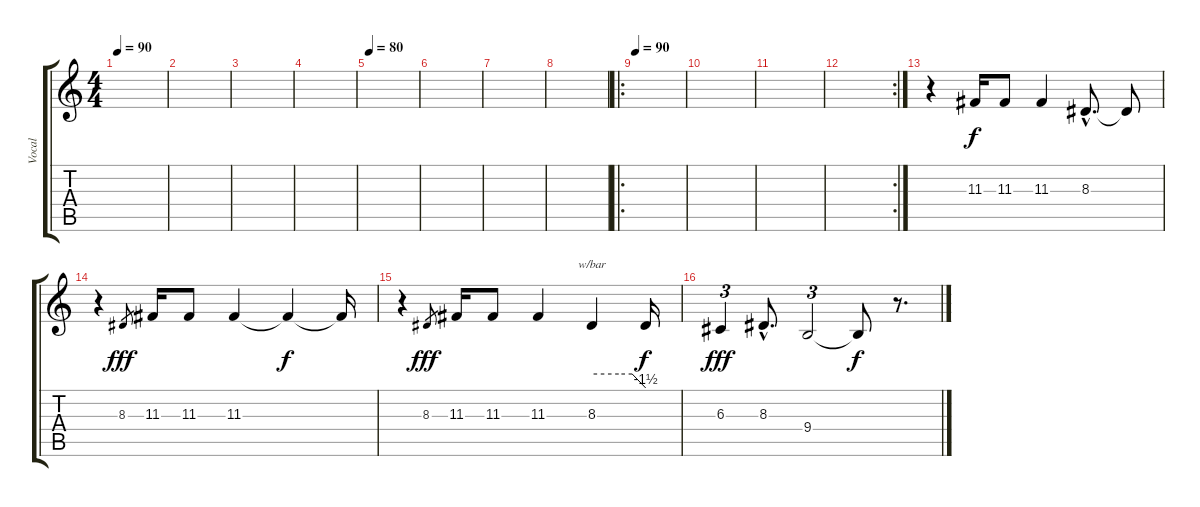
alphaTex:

\track ("Vocal" "Vocal") {instrument altosax}
\staff {score tabs}
\tuning (E4 B3 G3 D3 A2 E2) {hide}
\ts (4 4)
\tempo 90
\clef g2
\ks c
|
|
|
|
\tempo 80
|
|
|
|
\ro
\tempo 90
|
|
|
\rc 2
|
r.4 11.3.16 11.3.8 11.3.4 8.3{hac}.8{d} 8.3{t}.8{dy f} |
r.4 8.3.8{gr dy fff} 11.3.16 11.3.8 11.3.4 11.3{t}.4{dy f} 11.3{t}.16 |
r.4 8.3.8{gr dy fff} 11.3.16 11.3.8 11.3.4 8.3.4{tbe (custom default 0 0 30 0 45 0 60 -6)} 8.3{t}.16{dy f} |
6.3.4{tu (3 2) dy fff} 8.3{hac}.8{d} 9.4.2{tu (3 2)} 9.4{t}.8{dy f} r.8{d}
